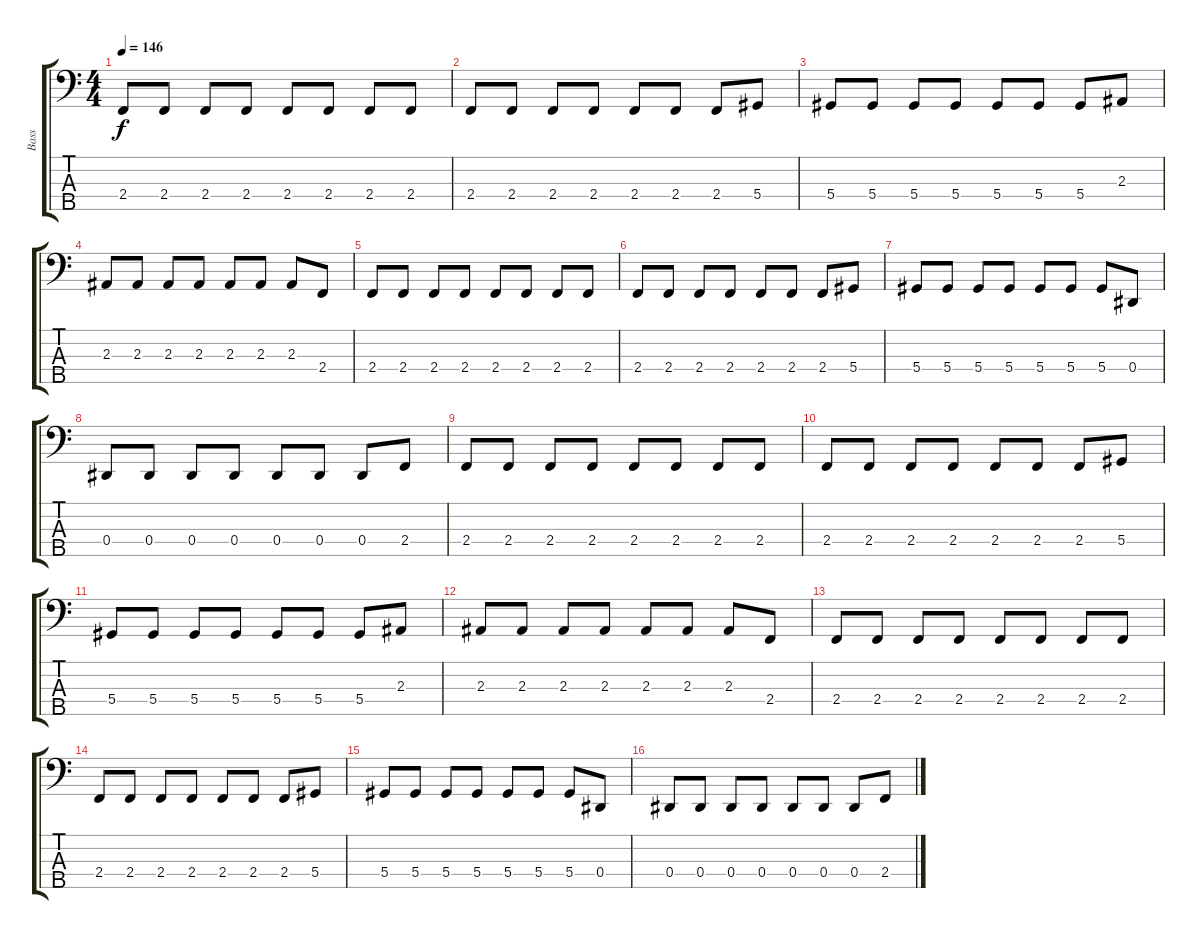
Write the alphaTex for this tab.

\track ("Bass" "Bass") {instrument electricbasspick}
\staff {score tabs}
\tuning (Gb2 Db2 Ab1 Eb1 Bb0) {hide}
\ts (4 4)
\tempo 146
\clef f4
\ks c
2.4.8{dy f} 2.4.8 2.4.8 2.4.8 2.4.8 2.4.8 2.4.8 2.4.8 |
2.4.8 2.4.8 2.4.8 2.4.8 2.4.8 2.4.8 2.4.8 5.4.8 |
5.4.8 5.4.8 5.4.8 5.4.8 5.4.8 5.4.8 5.4.8 2.3.8 |
2.3.8 2.3.8 2.3.8 2.3.8 2.3.8 2.3.8 2.3.8 2.4.8 |
2.4.8 2.4.8 2.4.8 2.4.8 2.4.8 2.4.8 2.4.8 2.4.8 |
2.4.8 2.4.8 2.4.8 2.4.8 2.4.8 2.4.8 2.4.8 5.4.8 |
5.4.8 5.4.8 5.4.8 5.4.8 5.4.8 5.4.8 5.4.8 0.4.8 |
0.4.8 0.4.8 0.4.8 0.4.8 0.4.8 0.4.8 0.4.8 2.4.8 |
2.4.8 2.4.8 2.4.8 2.4.8 2.4.8 2.4.8 2.4.8 2.4.8 |
2.4.8 2.4.8 2.4.8 2.4.8 2.4.8 2.4.8 2.4.8 5.4.8 |
5.4.8 5.4.8 5.4.8 5.4.8 5.4.8 5.4.8 5.4.8 2.3.8 |
2.3.8 2.3.8 2.3.8 2.3.8 2.3.8 2.3.8 2.3.8 2.4.8 |
2.4.8 2.4.8 2.4.8 2.4.8 2.4.8 2.4.8 2.4.8 2.4.8 |
2.4.8 2.4.8 2.4.8 2.4.8 2.4.8 2.4.8 2.4.8 5.4.8 |
5.4.8 5.4.8 5.4.8 5.4.8 5.4.8 5.4.8 5.4.8 0.4.8 |
0.4.8 0.4.8 0.4.8 0.4.8 0.4.8 0.4.8 0.4.8 2.4.8
